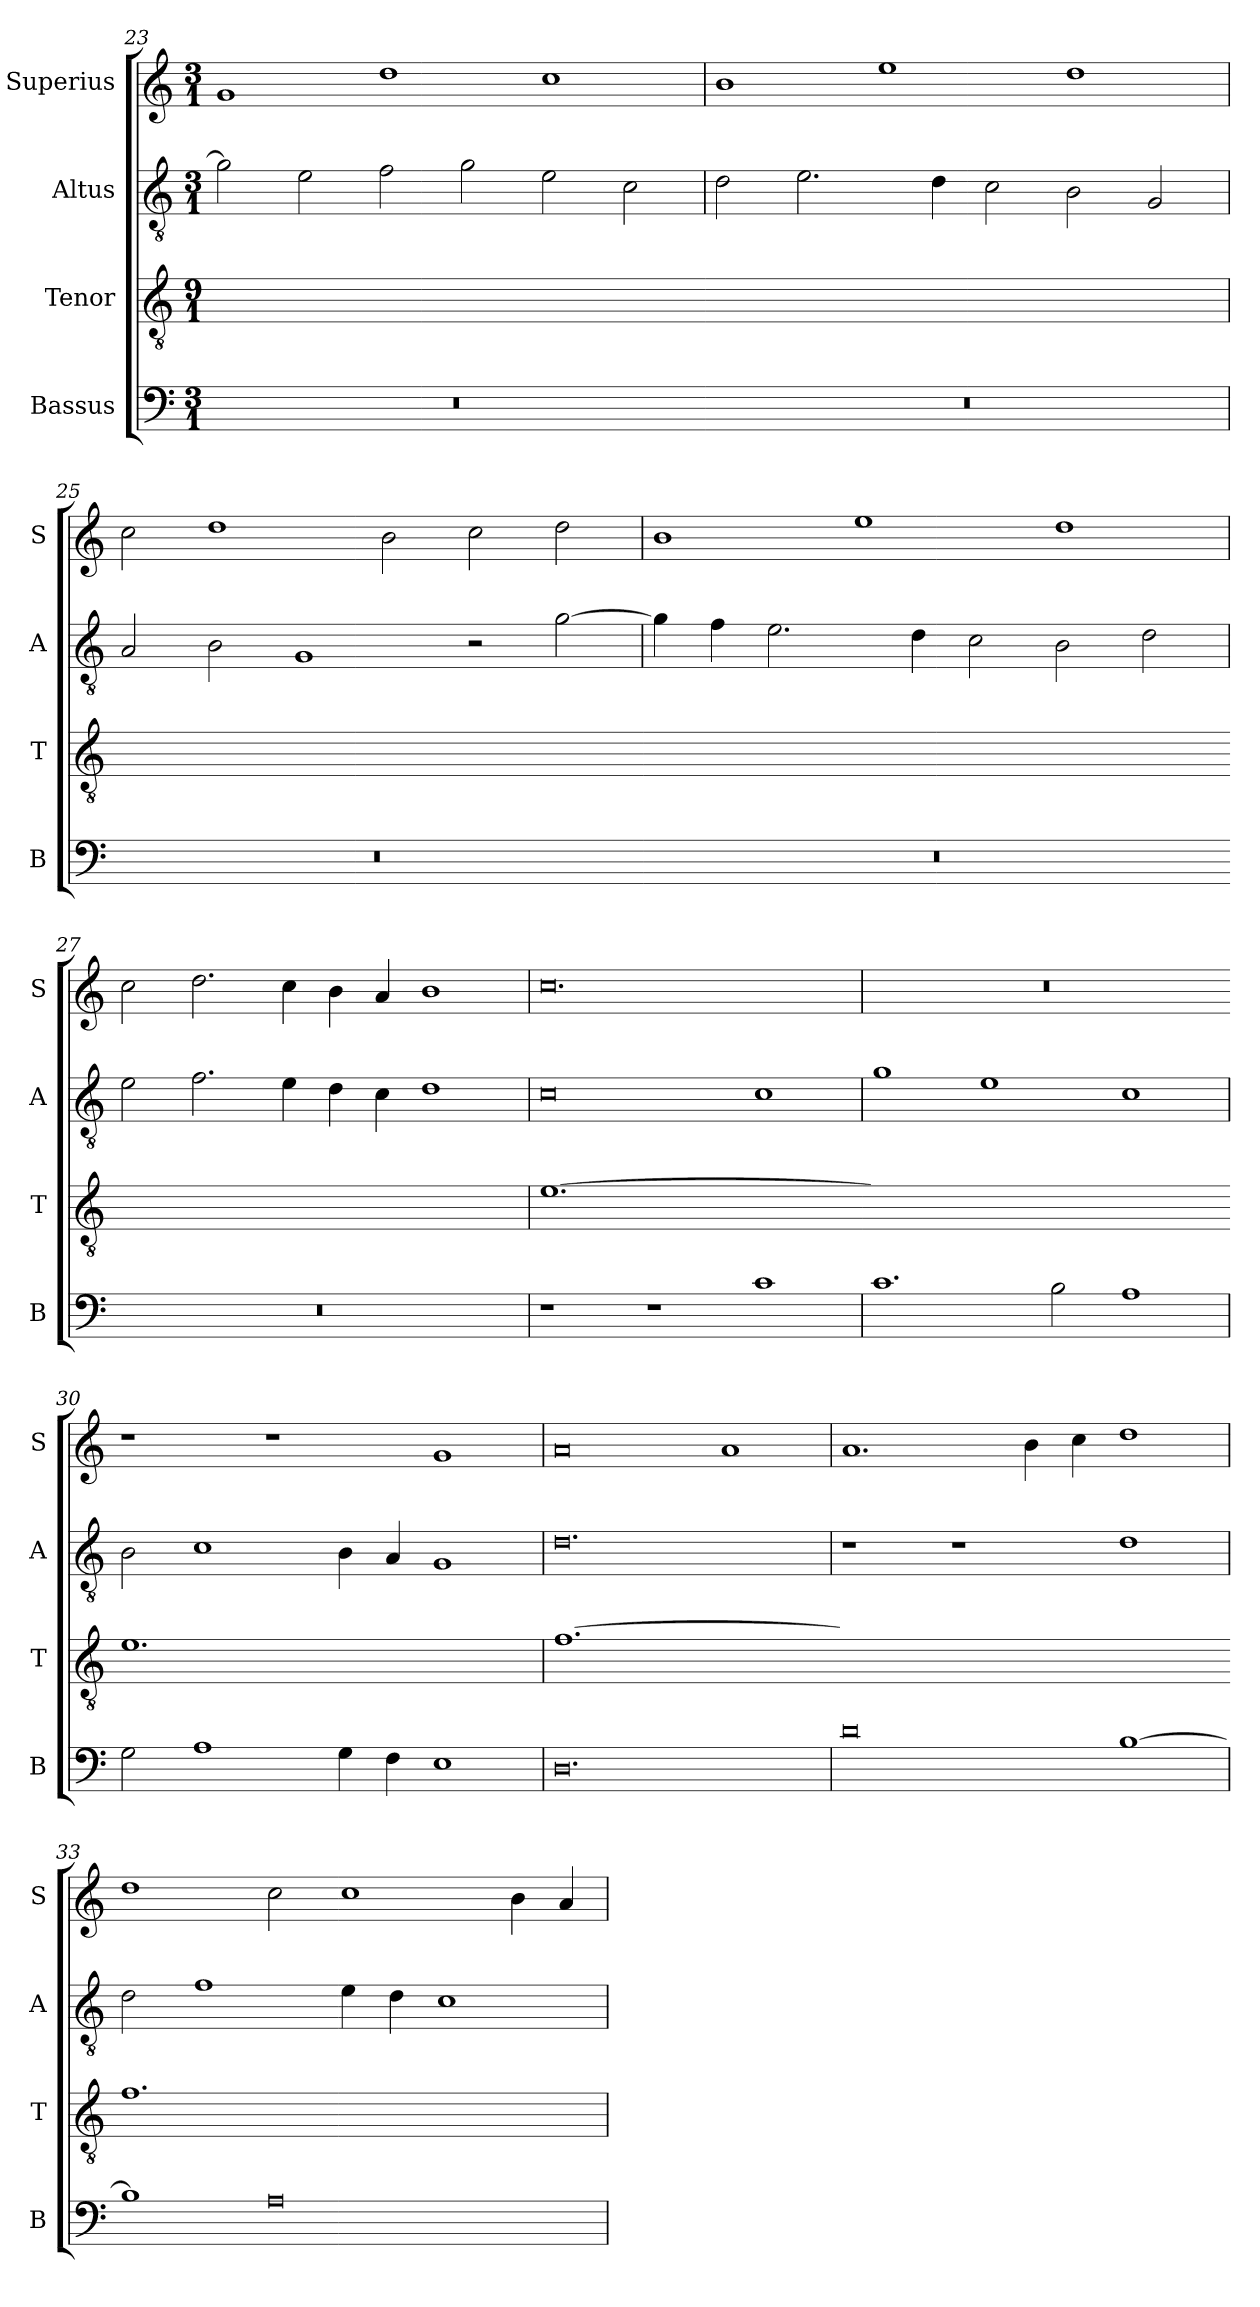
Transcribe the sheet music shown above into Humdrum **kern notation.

**kern	**kern	**kern	**kern
*part4	*part3	*part2	*part1
*staff4	*staff3	*staff2	*staff1
*I"Bassus	*I"Tenor	*I"Altus	*I"Superius
*I'B	*I'T	*I'A	*I'S
*clefF4	*clefGv2	*clefGv2	*clefG2
*k[]	*k[]	*k[]	*k[]
*M3/1	*M9/1	*M3/1	*M3/1
=23	=23	=23	=23
!	!LO:N:vis=1.	!	!
0.r	0.r	2g\]	1g
.	.	2e\	.
.	.	2f\	1dd
.	.	2g\	.
.	.	2e\	1cc
.	.	2c\	.
=24	=24-	=24	=24
!	!LO:N:vis=1.	!	!
0.r	0.r	2d\	1b
.	.	2.e\	.
.	.	.	1ee
.	.	4d\	.
.	.	2c\	.
.	.	2B\	1dd
.	.	2G/	.
=25	=25	=25	=25
!	!LO:N:vis=1.	!	!
0.r	0.r	2A/	2cc\
.	.	2B\	1dd
.	.	1G	.
.	.	.	2b\
.	.	2r	2cc\
.	.	[2g\	2dd\
=26	=26-	=26	=26
!	!LO:N:vis=1.	!	!
0.r	0.r	4g\]	1b
.	.	4f\	.
.	.	2.e\	.
.	.	.	1ee
.	.	4d\	.
.	.	2c\	.
.	.	2B\	1dd
.	.	2d\	.
=27	=27-	=27	=27
!	!LO:N:vis=1.	!	!
0.r	0.r	2e\	2cc\
.	.	2.f\	2.dd\
.	.	4e\	4cc\
.	.	4d\	4b\
.	.	4c\	4a/
.	.	1d	1b
=28	=28	=28	=28
!	!LO:N:vis=1.	!	!
1r	[0.e	0c	0.cc
1r	.	.	.
1c	.	1c	.
=29	=29-	=29	=29
!	!LO:N:vis=1.	!	!
1.c	0.eyy]	1g	0.r
.	.	1e	.
2B\	.	.	.
1A	.	1c	.
=30	=30-	=30	=30
!	!LO:N:vis=1.	!	!
2G\	0.e	2B\	1r
1A	.	1c	.
.	.	.	1r
4G\	.	4B\	.
4F\	.	4A/	.
1E	.	1G	1g
=31	=31	=31	=31
!	!LO:N:vis=1.	!	!
0.D	[0.f	0.d	0a
.	.	.	1a
=32	=32-	=32	=32
!	!LO:N:vis=1.	!	!
0d	0.fyy]	1r	1.a
.	.	1r	.
.	.	.	4b\
.	.	.	4cc\
[1B	.	1d	1dd
=33	=33-	=33	=33
!	!LO:N:vis=1.	!	!
1B]	0.f	2d\	1dd
.	.	1f	.
0A	.	.	2cc\
.	.	4e\	1cc
.	.	4d\	.
.	.	1c	.
.	.	.	4b\
.	.	.	4a/
=	=	=	=
*-	*-	*-	*-
